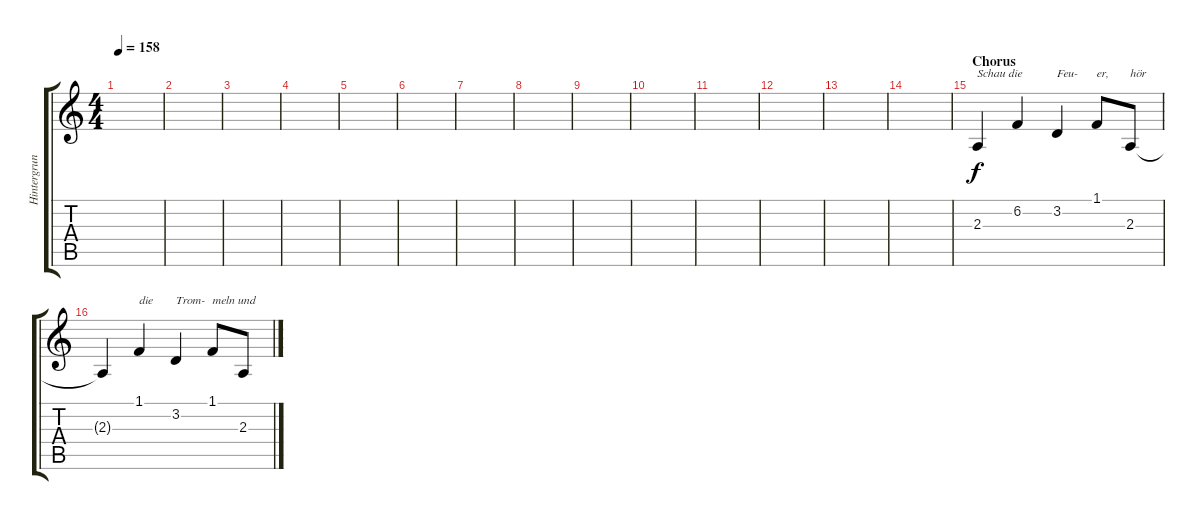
\track ("Hintergrund Gesang" "Hintergrun") {instrument choiraahs}
\staff {score tabs}
\tuning (E4 B3 G3 D3 A2 D2) {hide}
\ts (4 4)
\tempo 158
\clef g2
\ks c
|
|
|
|
|
|
|
|
|
|
|
|
|
|
\section ("" "Chorus")
2.3.4{txt "Schau die"} 6.2.4 3.2.4{txt "Feu-"} 1.1.8{txt "er,"} 2.3.8{txt "hör"} |
2.3{t}.4 1.1.4{txt "die"} 3.2.4{txt "Trom-"} 1.1.8{txt "meln und"} 2.3.8
